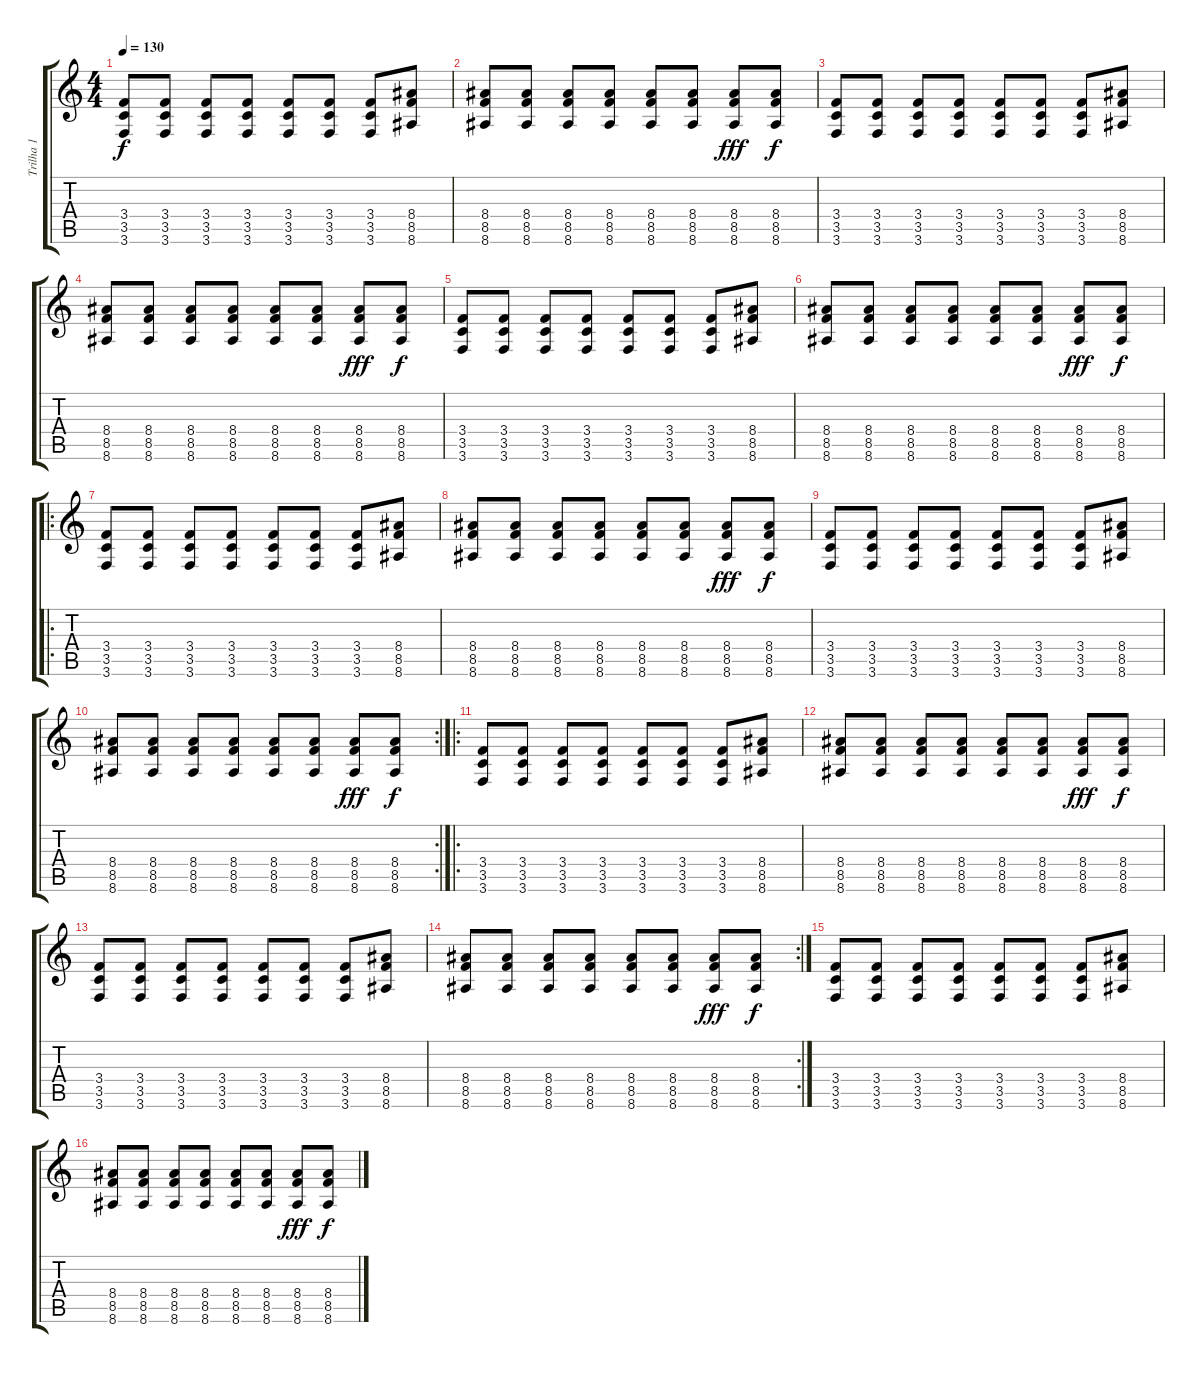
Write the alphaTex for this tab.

\track ("Trilha 1" "Trilha 1") {instrument acousticguitarsteel}
\staff {score tabs}
\tuning (E4 B3 G3 D3 A2 D2) {hide}
\ts (4 4)
\tempo 130
\clef g2
\ks c
(3.4 3.5 3.6).8{dy f} (3.4 3.5 3.6).8 (3.4 3.5 3.6).8 (3.4 3.5 3.6).8 (3.4 3.5 3.6).8 (3.4 3.5 3.6).8 (3.4 3.5 3.6).8 (8.4 8.5 8.6).8 |
(8.4 8.5 8.6).8 (8.4 8.5 8.6).8 (8.4 8.5 8.6).8 (8.4 8.5 8.6).8 (8.4 8.5 8.6).8 (8.4 8.5 8.6).8 (8.4 8.5 8.6).8{dy fff} (8.4 8.5 8.6).8{dy f} |
(3.4 3.5 3.6).8 (3.4 3.5 3.6).8 (3.4 3.5 3.6).8 (3.4 3.5 3.6).8 (3.4 3.5 3.6).8 (3.4 3.5 3.6).8 (3.4 3.5 3.6).8 (8.4 8.5 8.6).8 |
(8.4 8.5 8.6).8 (8.4 8.5 8.6).8 (8.4 8.5 8.6).8 (8.4 8.5 8.6).8 (8.4 8.5 8.6).8 (8.4 8.5 8.6).8 (8.4 8.5 8.6).8{dy fff} (8.4 8.5 8.6).8{dy f} |
(3.4 3.5 3.6).8 (3.4 3.5 3.6).8 (3.4 3.5 3.6).8 (3.4 3.5 3.6).8 (3.4 3.5 3.6).8 (3.4 3.5 3.6).8 (3.4 3.5 3.6).8 (8.4 8.5 8.6).8 |
(8.4 8.5 8.6).8 (8.4 8.5 8.6).8 (8.4 8.5 8.6).8 (8.4 8.5 8.6).8 (8.4 8.5 8.6).8 (8.4 8.5 8.6).8 (8.4 8.5 8.6).8{dy fff} (8.4 8.5 8.6).8{dy f} |
\ro
(3.4 3.5 3.6).8 (3.4 3.5 3.6).8 (3.4 3.5 3.6).8 (3.4 3.5 3.6).8 (3.4 3.5 3.6).8 (3.4 3.5 3.6).8 (3.4 3.5 3.6).8 (8.4 8.5 8.6).8 |
(8.4 8.5 8.6).8 (8.4 8.5 8.6).8 (8.4 8.5 8.6).8 (8.4 8.5 8.6).8 (8.4 8.5 8.6).8 (8.4 8.5 8.6).8 (8.4 8.5 8.6).8{dy fff} (8.4 8.5 8.6).8{dy f} |
(3.4 3.5 3.6).8 (3.4 3.5 3.6).8 (3.4 3.5 3.6).8 (3.4 3.5 3.6).8 (3.4 3.5 3.6).8 (3.4 3.5 3.6).8 (3.4 3.5 3.6).8 (8.4 8.5 8.6).8 |
\rc 2
(8.4 8.5 8.6).8 (8.4 8.5 8.6).8 (8.4 8.5 8.6).8 (8.4 8.5 8.6).8 (8.4 8.5 8.6).8 (8.4 8.5 8.6).8 (8.4 8.5 8.6).8{dy fff} (8.4 8.5 8.6).8{dy f} |
\ro
(3.4 3.5 3.6).8 (3.4 3.5 3.6).8 (3.4 3.5 3.6).8 (3.4 3.5 3.6).8 (3.4 3.5 3.6).8 (3.4 3.5 3.6).8 (3.4 3.5 3.6).8 (8.4 8.5 8.6).8 |
(8.4 8.5 8.6).8 (8.4 8.5 8.6).8 (8.4 8.5 8.6).8 (8.4 8.5 8.6).8 (8.4 8.5 8.6).8 (8.4 8.5 8.6).8 (8.4 8.5 8.6).8{dy fff} (8.4 8.5 8.6).8{dy f} |
(3.4 3.5 3.6).8 (3.4 3.5 3.6).8 (3.4 3.5 3.6).8 (3.4 3.5 3.6).8 (3.4 3.5 3.6).8 (3.4 3.5 3.6).8 (3.4 3.5 3.6).8 (8.4 8.5 8.6).8 |
\rc 2
(8.4 8.5 8.6).8 (8.4 8.5 8.6).8 (8.4 8.5 8.6).8 (8.4 8.5 8.6).8 (8.4 8.5 8.6).8 (8.4 8.5 8.6).8 (8.4 8.5 8.6).8{dy fff} (8.4 8.5 8.6).8{dy f} |
(3.4 3.5 3.6).8{instrument distortionguitar} (3.4 3.5 3.6).8 (3.4 3.5 3.6).8 (3.4 3.5 3.6).8 (3.4 3.5 3.6).8 (3.4 3.5 3.6).8 (3.4 3.5 3.6).8 (8.4 8.5 8.6).8 |
(8.4 8.5 8.6).8 (8.4 8.5 8.6).8 (8.4 8.5 8.6).8 (8.4 8.5 8.6).8 (8.4 8.5 8.6).8 (8.4 8.5 8.6).8 (8.4 8.5 8.6).8{dy fff} (8.4 8.5 8.6).8{dy f}
